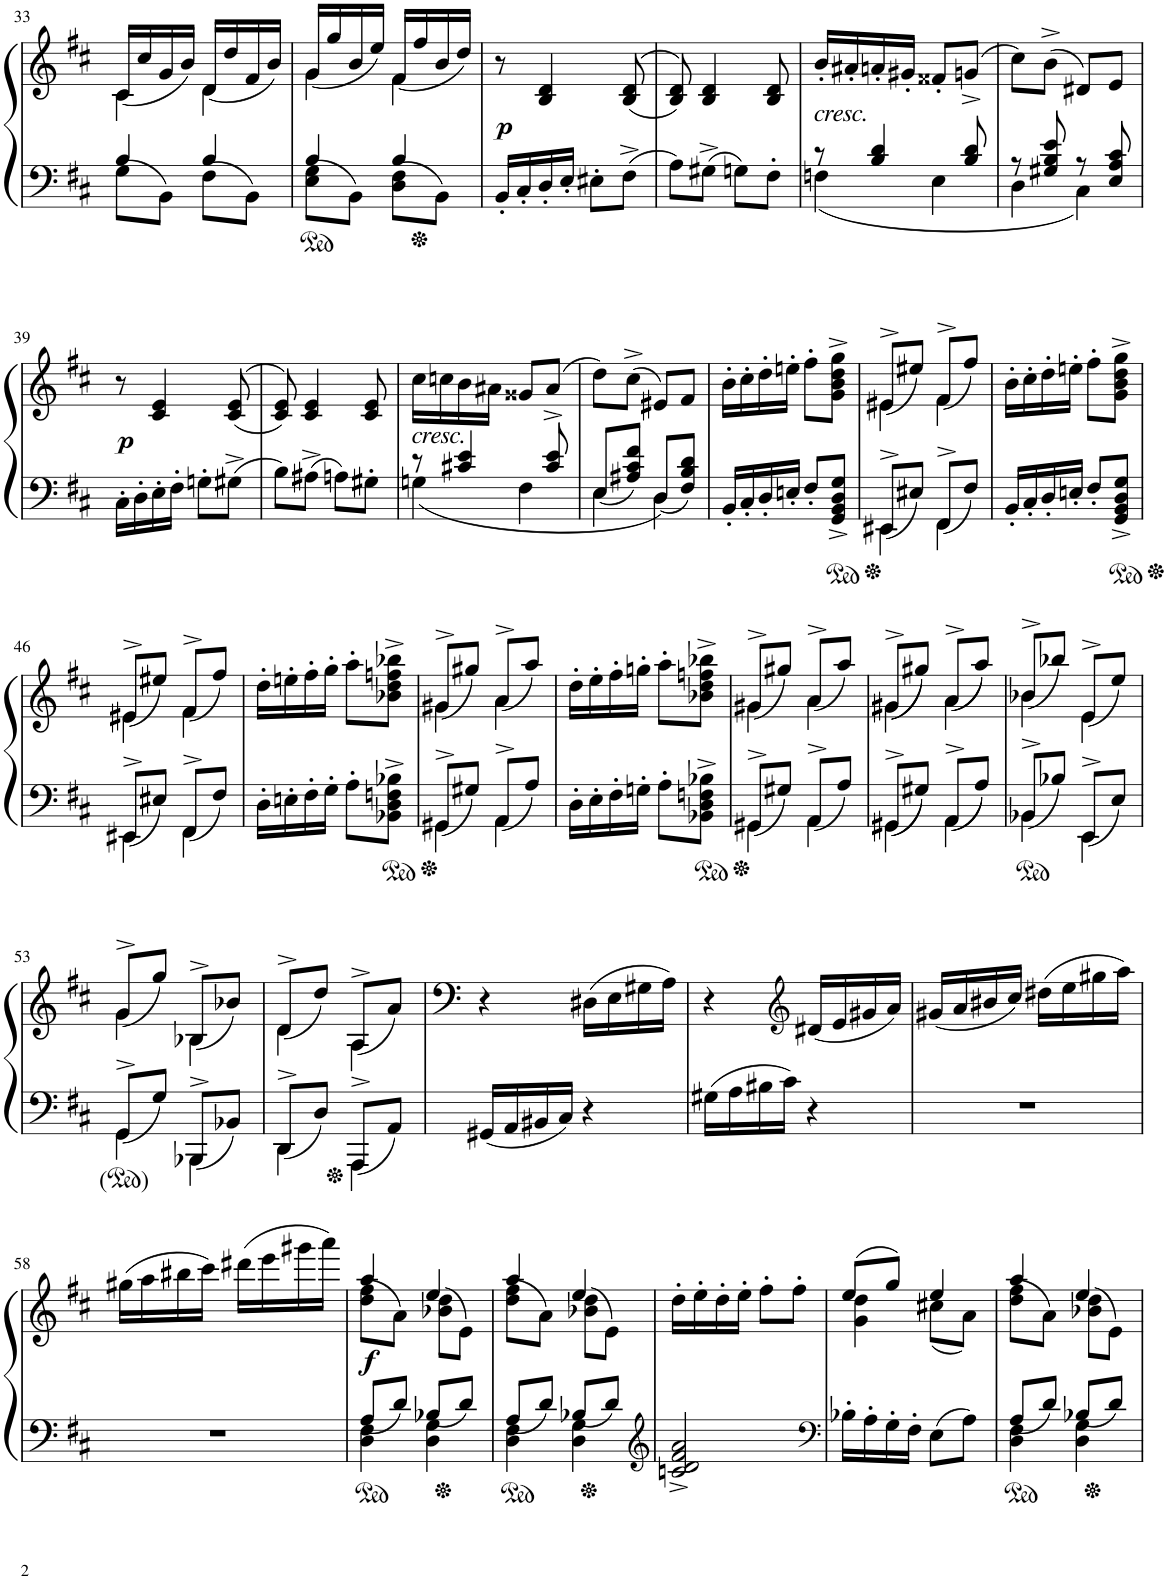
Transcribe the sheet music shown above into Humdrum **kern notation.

**kern	**kern	**dynam
*part1	*part1	*part1
*staff2	*staff1	*staff1/2
*I"Piano	*	*
*I'Pno.	*	*
!!LO:PB:g=z
*clefF4	*clefG2	*
*k[f#c#]	*k[f#c#]	*
*M2/4	*M2/4	*
=33	=33	=33
*^	*^	*
4B/	8G\L	(<16c#/LL	4c#\	.
.	.	16cc#/	.	.
.	8BB\J	16g/	.	.
.	.	16b/JJ)	.	.
4B/	8F#\L	(<16d/LL	4d\	.
.	.	16dd/	.	.
.	8BB\J	16f#/	.	.
.	.	16b/JJ)	.	.
=34	=34	=34	=34	=34
4B/	8E\ 8G\L	(<16g/LL	4g\	.
.	.	16gg/	.	.
.	8BB\J	16b/	.	.
.	.	16ee/JJ)	.	.
4B/	8D\ 8F#\L	(<16f#/LL	4f#\	.
.	.	16ff#/	.	.
.	8BB\J	16b/	.	.
.	.	16dd/JJ)	.	.
*v	*v	*	*	*
*	*v	*v	*
=35	=35	=35
!	!	!LO:DY:a=2
16BB'/LL	8r	p
16C#'/	.	.
16D'/	4B/ 4d/	.
16E'/JJ	.	.
8E#X'\L	.	.
8F#^\J	((>8B/ 8d/	.
=36	=36	=36
8A\L	8B/ 8d/))	.
8G#X^\J	4B/ 4d/	.
8Gn\L	.	.
8F#'\J	8B/ 8d/	.
=37	=37	=37
*^	*	*
!	!	!LO:TX:b:i:t=cresc.	!
8r	4Fn\	16b'/LL	.
.	.	16a#X'/	.
4B/ 4d/	.	16an'/	.
.	.	16g#X'/JJ	.
.	4E\	8f##X'/L	.
8B/ 8d/	.	(>8gn^/J	.
=38	=38	=38	=38
8r	4D\	8cc#\L)	.
8G#X/ 8B/ 8e/	.	(8b^\J	.
8r	4C#\	8d#X/L)	.
8E/ 8A/ 8c#/	.	8e/J	.
*v	*v	*	*
!!LO:LB:g=z
=39	=39	=39
!	!	!LO:DY:a=2
16C#'\LL	8r	p
16D'\	.	.
16E'\	4c#/ 4e/	.
16F#'\JJ	.	.
8Gn'\L	.	.
8G#X^\J	((>8c#/ 8e/	.
=40	=40	=40
8B\L	8c#/ 8e/))	.
8A#X^\J	4c#/ 4e/	.
8An\L	.	.
8G#X'\J	8c#/ 8e/	.
=41	=41	=41
*^	*	*
!LO:TX:a:i:t=cresc.	!	!	!
8r	4Gn\	16cc#\LL	.
.	.	16ccn\	.
4c#X/ 4e/	.	16b\	.
.	.	16a#X\JJ	.
.	4F#\	8g##X/L	.
8c#/ 8e/	.	(>8a#^/J	.
=42	=42	=42	=42
8E/L	4E\	8dd\L)	.
8A#X/ 8c#/ 8f#/J	.	(8cc#^\J	.
8D/L	4D\	8e#X/L)	.
8F#/ 8B/ 8d/J	.	8f#/J	.
*v	*v	*	*
=43	=43	=43
16BB'/LL	16b'\LL	.
16C#'/	16cc#'\	.
16D'/	16dd'\	.
16En'/JJ	16een'\JJ	.
8F#'/L	8ff#'\L	.
8GG/^ 8BB/^ 8D/^ 8G/^J	8g\^ 8b\^ 8dd\^ 8gg\^J	.
=44	=44	=44
*^	*^	*
8EE#X^/L	4EE#X\	(<8e#X^/L	4e#X\	.
8E#X/J	.	8ee#X/J)	.	.
8FF#^/L	4FF#\	(<8f#^/L	4f#\	.
8F#/J	.	8ff#/J)	.	.
*v	*v	*	*	*
*	*v	*v	*
=45	=45	=45
16BB'/LL	16b'\LL	.
16C#'/	16cc#'\	.
16D'/	16dd'\	.
16En'/JJ	16een'\JJ	.
8F#'/L	8ff#'\L	.
8GG/^ 8BB/^ 8D/^ 8G/^J	8g\^ 8b\^ 8dd\^ 8gg\^J	.
!!LO:LB:g=z
=46	=46	=46
*^	*^	*
8EE#X^/L	4EE#X\	(<8e#X^/L	4e#X\	.
8E#X/J	.	8ee#X/J)	.	.
8FF#^/L	4FF#\	(<8f#^/L	4f#\	.
8F#/J	.	8ff#/J)	.	.
*v	*v	*	*	*
*	*v	*v	*
=47	=47	=47
16D'\LL	16dd'\LL	.
16En'\	16een'\	.
16F#'\	16ff#'\	.
16G'\JJ	16gg'\JJ	.
8A'\L	8aa'\L	.
8BB-X\^ 8D\^ 8Fn\^ 8B-X\^J	8b-X\^ 8dd\^ 8ffn\^ 8bb-X\^J	.
=48	=48	=48
*^	*^	*
8GG#X^/L	4GG#X\	(<8g#X^/L	4g#X\	.
8G#X/J	.	8gg#X/J)	.	.
8AA^/L	4AA\	(<8a^/L	4a\	.
8A/J	.	8aa/J)	.	.
*v	*v	*	*	*
*	*v	*v	*
=49	=49	=49
16D'\LL	16dd'\LL	.
16E'\	16ee'\	.
16F#'\	16ff#'\	.
16Gn'\JJ	16ggn'\JJ	.
8A'\L	8aa'\L	.
8BB-X\^ 8D\^ 8Fn\^ 8B-X\^J	8b-X\^ 8dd\^ 8ffn\^ 8bb-X\^J	.
=50	=50	=50
*^	*^	*
8GG#X^/L	4GG#X\	(<8g#X^/L	4g#X\	.
8G#X/J	.	8gg#X/J)	.	.
8AA^/L	4AA\	(<8a^/L	4a\	.
8A/J	.	8aa/J)	.	.
=51	=51	=51	=51	=51
8GG#X^/L	4GG#X\	(<(<8g#X^/L	4g#X\	.
8G#X/J	.	8gg#X/J))	.	.
8AA^/L	4AA\	(<(<8a^/L	4a\	.
8A/J	.	8aa/J))	.	.
=52	=52	=52	=52	=52
8BB-X^/L	4BB-X\	(<8b-X^/L	4b-X\	.
8B-X/J	.	8bb-X/J)	.	.
8EE^/L	4EE\	(<8e^/L	4e\	.
8E/J	.	8ee/J)	.	.
!!LO:LB:g=z	!!
=53	=53	=53	=53	=53
8GG^/L	4GG\	(<8g^/L	4g\	.
8G/J	.	8gg/J)	.	.
8BBB-X^/L	4BBB-X\	(<8B-X^/L	4B-\	.
8BB-X/J	.	8b-X/J)	.	.
=54	=54	=54	=54	=54
8DD^/L	4DD\	(<8d^/L	4d\	.
8D/J	.	8dd/J)	.	.
8AAA^/L	4AAA\	(<8A^/L	4A\	.
8AA/J	.	8a/J)	.	.
*v	*v	*	*	*
*	*v	*v	*
=55	=55	=55
16GG#X/LL	4r	.
16AA/	.	.
16BB#X/	.	.
16C#/JJ	.	.
4r	(16D#X\LL	.
.	16E\	.
.	16G#X\	.
.	16A\JJ)	.
=56	=56	=56
16G#X\LL	4r	.
16A\	.	.
16B#X\	.	.
16c#\JJ	.	.
*	*clefG2	*
4r	(16d#X/LL	.
.	16e/	.
.	16g#X/	.
.	16a/JJ)	.
=57	=57	=57
2r	(16g#X/LL	.
.	16a/	.
.	16b#X/	.
.	16cc#/JJ)	.
.	(16dd#X\LL	.
.	16ee\	.
.	16gg#X\	.
.	16aa\JJ)	.
!!LO:LB:g=z
=58	=58	=58
2r	(16gg#X\LL	.
.	16aa\	.
.	16bb#X\	.
.	16ccc#\JJ)	.
.	(16ddd#X\LL	.
.	16eee\	.
.	16ggg#X\	.
.	16aaa\JJ)	.
=59	=59	=59
*^	*^	*
!	!	!	!	!LO:DY:a=2
8A/L	4D\ 4F#\	4aa/	(>8dd\ 8ff#\L	f
8d/J	.	.	8a\J)	.
8B-X/L	4D\ 4G\	4ee/	(>8b-X\ 8dd\L	.
8d/J	.	.	8e\J)	.
=60	=60	=60	=60	=60
8A/L	4D\ 4F#\	4aa/	(>8dd\ 8ff#\L	.
8d/J	.	.	8a\J)	.
8B-X/L	4D\ 4G\	4ee/	(>8b-X\ 8dd\L	.
8d/J	.	.	8e\J)	.
*v	*v	*	*	*
*	*v	*v	*
=61	=61	=61
*clefG2	*	*
2cn/^ 2d/^ 2f#/^ 2a/^	16dd'\LL	.
.	16ee'\	.
.	16dd'\	.
.	16ee'\JJ	.
.	8ff#'\L	.
.	8ff#'\J	.
=62	=62	=62
*clefF4	*	*
*	*^	*
16B-X'\LL	(8ee/L	4g\ 4dd\	.
16A'\	.	.	.
16G'\	8gg/J)	.	.
16F#'\JJ	.	.	.
8E\L	4ee/	(8cc#X\L	.
8A\J	.	8a\J)	.
=63	=63	=63	=63
*^	*	*	*
8A/L	4D\ 4F#\	4aa/	(>8dd\ 8ff#\L	.
8d/J	.	.	8a\J)	.
8B-X/L	4D\ 4G\	4ee/	(>8b-X\ 8dd\L	.
8d/J	.	.	8e\J)	.
*v	*v	*	*	*
*	*v	*v	*
=	=	=
*-	*-	*-
